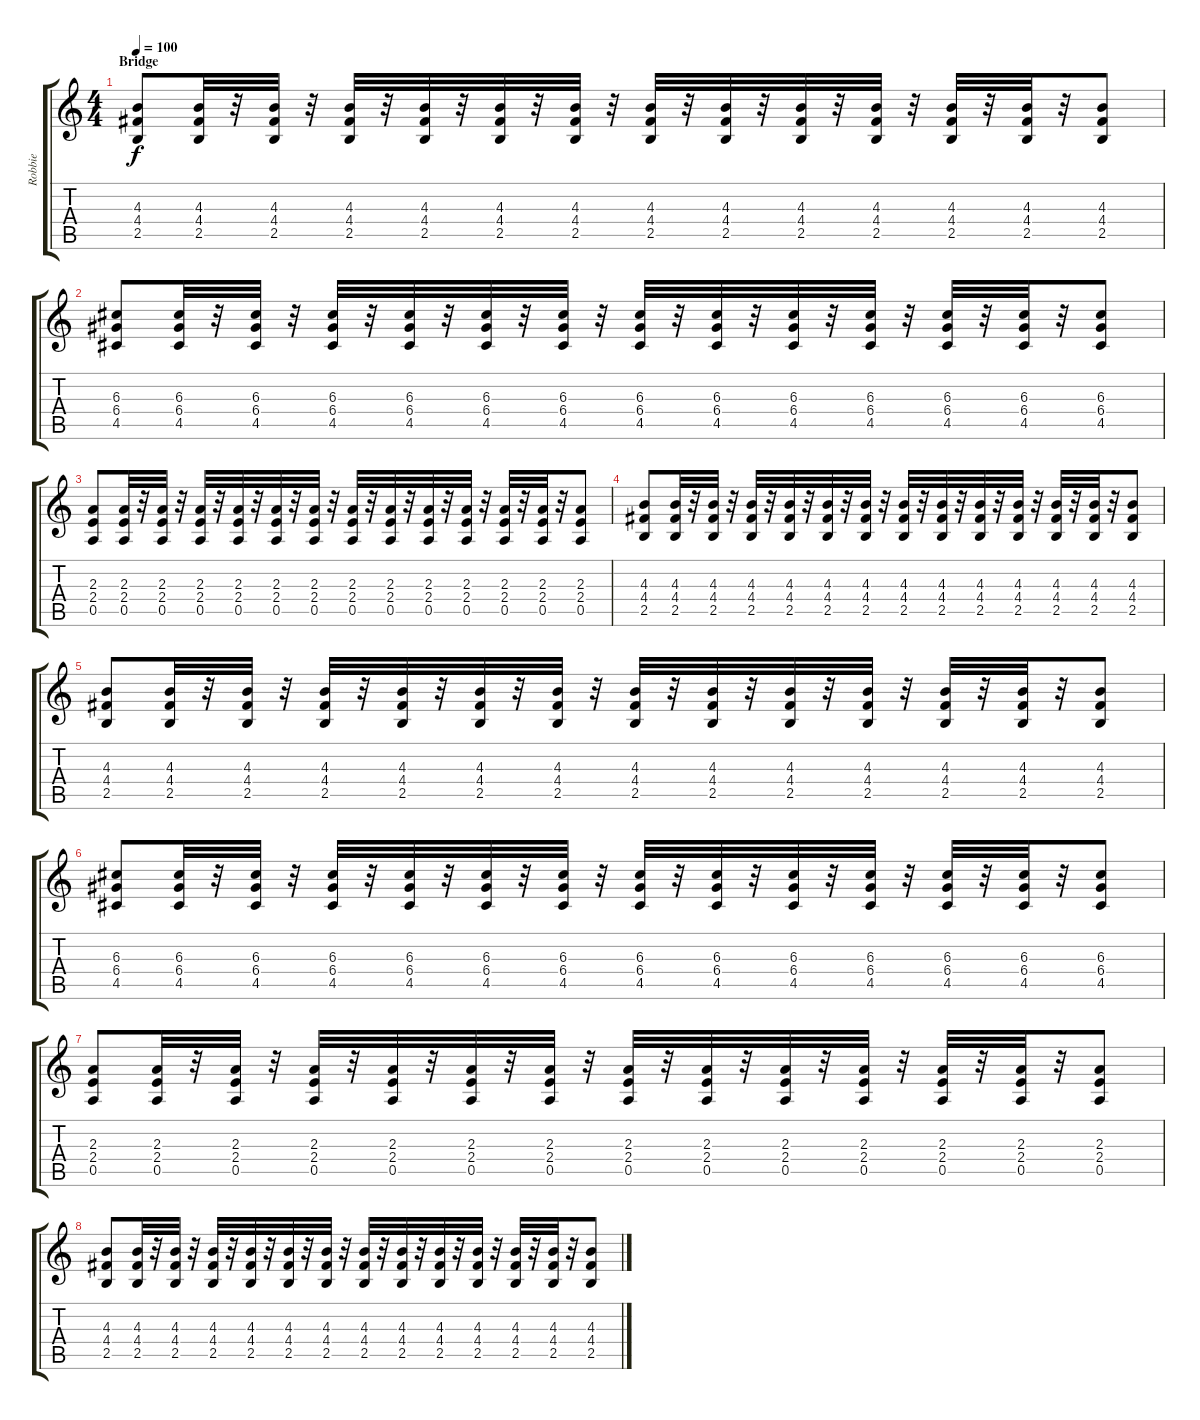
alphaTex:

\track ("Robbie" "Robbie") {instrument distortionguitar}
\staff {score tabs}
\tuning (E4 B3 G3 D3 A2 E2) {hide}
\ts (4 4)
\section ("" "Bridge")
\tempo 100
\clef g2
\ks c
(4.3 4.4 2.5).8{dy f} (4.3 4.4 2.5).32 r.32 (4.3 4.4 2.5).32 r.32 (4.3 4.4 2.5).32 r.32 (4.3 4.4 2.5).32 r.32 (4.3 4.4 2.5).32 r.32 (4.3 4.4 2.5).32 r.32 (4.3 4.4 2.5).32 r.32 (4.3 4.4 2.5).32 r.32 (4.3 4.4 2.5).32 r.32 (4.3 4.4 2.5).32 r.32 (4.3 4.4 2.5).32 r.32 (4.3 4.4 2.5).32 r.32 (4.3 4.4 2.5).8 |
(6.3 6.4 4.5).8 (6.3 6.4 4.5).32 r.32 (6.3 6.4 4.5).32 r.32 (6.3 6.4 4.5).32 r.32 (6.3 6.4 4.5).32 r.32 (6.3 6.4 4.5).32 r.32 (6.3 6.4 4.5).32 r.32 (6.3 6.4 4.5).32 r.32 (6.3 6.4 4.5).32 r.32 (6.3 6.4 4.5).32 r.32 (6.3 6.4 4.5).32 r.32 (6.3 6.4 4.5).32 r.32 (6.3 6.4 4.5).32 r.32 (6.3 6.4 4.5).8 |
(2.3 2.4 0.5).8 (2.3 2.4 0.5).32 r.32 (2.3 2.4 0.5).32 r.32 (2.3 2.4 0.5).32 r.32 (2.3 2.4 0.5).32 r.32 (2.3 2.4 0.5).32 r.32 (2.3 2.4 0.5).32 r.32 (2.3 2.4 0.5).32 r.32 (2.3 2.4 0.5).32 r.32 (2.3 2.4 0.5).32 r.32 (2.3 2.4 0.5).32 r.32 (2.3 2.4 0.5).32 r.32 (2.3 2.4 0.5).32 r.32 (2.3 2.4 0.5).8 |
(4.3 4.4 2.5).8 (4.3 4.4 2.5).32 r.32 (4.3 4.4 2.5).32 r.32 (4.3 4.4 2.5).32 r.32 (4.3 4.4 2.5).32 r.32 (4.3 4.4 2.5).32 r.32 (4.3 4.4 2.5).32 r.32 (4.3 4.4 2.5).32 r.32 (4.3 4.4 2.5).32 r.32 (4.3 4.4 2.5).32 r.32 (4.3 4.4 2.5).32 r.32 (4.3 4.4 2.5).32 r.32 (4.3 4.4 2.5).32 r.32 (4.3 4.4 2.5).8 |
(4.3 4.4 2.5).8 (4.3 4.4 2.5).32 r.32 (4.3 4.4 2.5).32 r.32 (4.3 4.4 2.5).32 r.32 (4.3 4.4 2.5).32 r.32 (4.3 4.4 2.5).32 r.32 (4.3 4.4 2.5).32 r.32 (4.3 4.4 2.5).32 r.32 (4.3 4.4 2.5).32 r.32 (4.3 4.4 2.5).32 r.32 (4.3 4.4 2.5).32 r.32 (4.3 4.4 2.5).32 r.32 (4.3 4.4 2.5).32 r.32 (4.3 4.4 2.5).8 |
(6.3 6.4 4.5).8 (6.3 6.4 4.5).32 r.32 (6.3 6.4 4.5).32 r.32 (6.3 6.4 4.5).32 r.32 (6.3 6.4 4.5).32 r.32 (6.3 6.4 4.5).32 r.32 (6.3 6.4 4.5).32 r.32 (6.3 6.4 4.5).32 r.32 (6.3 6.4 4.5).32 r.32 (6.3 6.4 4.5).32 r.32 (6.3 6.4 4.5).32 r.32 (6.3 6.4 4.5).32 r.32 (6.3 6.4 4.5).32 r.32 (6.3 6.4 4.5).8 |
(2.3 2.4 0.5).8 (2.3 2.4 0.5).32 r.32 (2.3 2.4 0.5).32 r.32 (2.3 2.4 0.5).32 r.32 (2.3 2.4 0.5).32 r.32 (2.3 2.4 0.5).32 r.32 (2.3 2.4 0.5).32 r.32 (2.3 2.4 0.5).32 r.32 (2.3 2.4 0.5).32 r.32 (2.3 2.4 0.5).32 r.32 (2.3 2.4 0.5).32 r.32 (2.3 2.4 0.5).32 r.32 (2.3 2.4 0.5).32 r.32 (2.3 2.4 0.5).8 |
(4.3 4.4 2.5).8 (4.3 4.4 2.5).32 r.32 (4.3 4.4 2.5).32 r.32 (4.3 4.4 2.5).32 r.32 (4.3 4.4 2.5).32 r.32 (4.3 4.4 2.5).32 r.32 (4.3 4.4 2.5).32 r.32 (4.3 4.4 2.5).32 r.32 (4.3 4.4 2.5).32 r.32 (4.3 4.4 2.5).32 r.32 (4.3 4.4 2.5).32 r.32 (4.3 4.4 2.5).32 r.32 (4.3 4.4 2.5).32 r.32 (4.3 4.4 2.5).8
